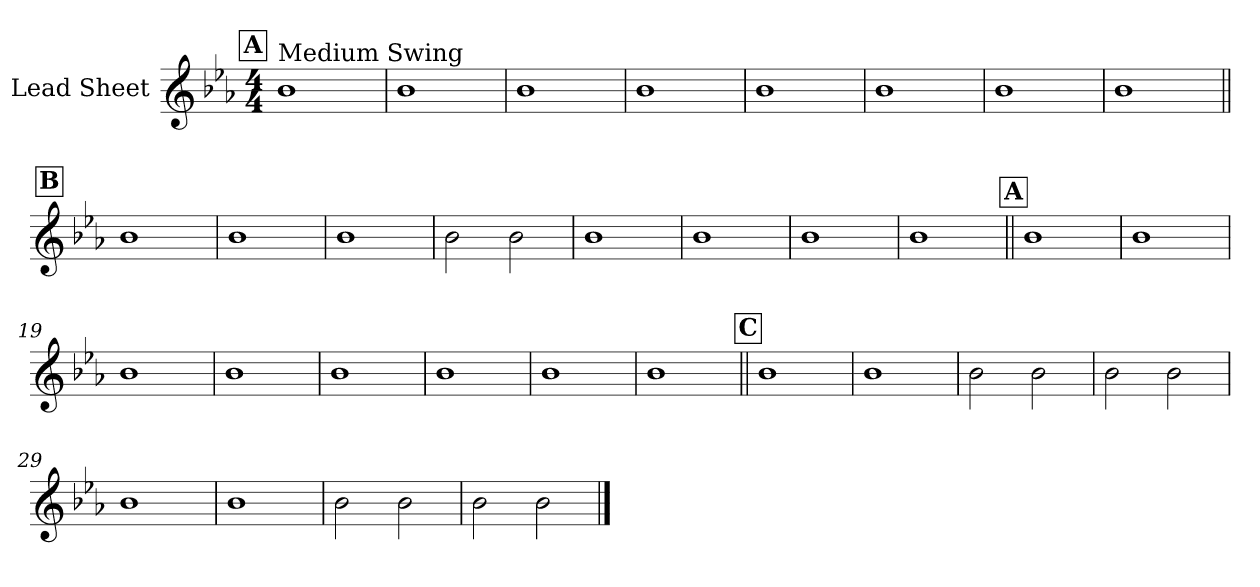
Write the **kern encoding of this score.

**kern
*part1
*staff1
*I"Lead Sheet
*clefG2
*k[b-e-a-]
*E-:
*M4/4
!!LO:REH:place=s1:a:fs=14:t=A
=1
!LO:TX:a:t=Medium Swing
1b-
=2
1b-
=3
1b-
=4
1b-
!!LO:LB:g=z
=5
1b-
=6
1b-
=7
1b-
=8
1b-
!!LO:LB:g=z
!!LO:REH:place=s1:a:fs=14:t=B
=9||
1b-
=10
1b-
=11
1b-
=12
2b-\
2b-\
!!LO:LB:g=z
=13
1b-
=14
1b-
=15
1b-
=16
1b-
!!LO:LB:g=z
!!LO:REH:place=s1:a:fs=14:t=A
=17||
1b-
=18
1b-
=19
1b-
=20
1b-
!!LO:LB:g=z
=21
1b-
=22
1b-
=23
1b-
=24
1b-
!!LO:LB:g=z
!!LO:REH:place=s1:a:fs=14:t=C
=25||
1b-
=26
1b-
=27
2b-\
2b-\
=28
2b-\
2b-\
!!LO:LB:g=z
=29
1b-
=30
1b-
=31
2b-\
2b-\
=32
2b-\
2b-\
==
*-
